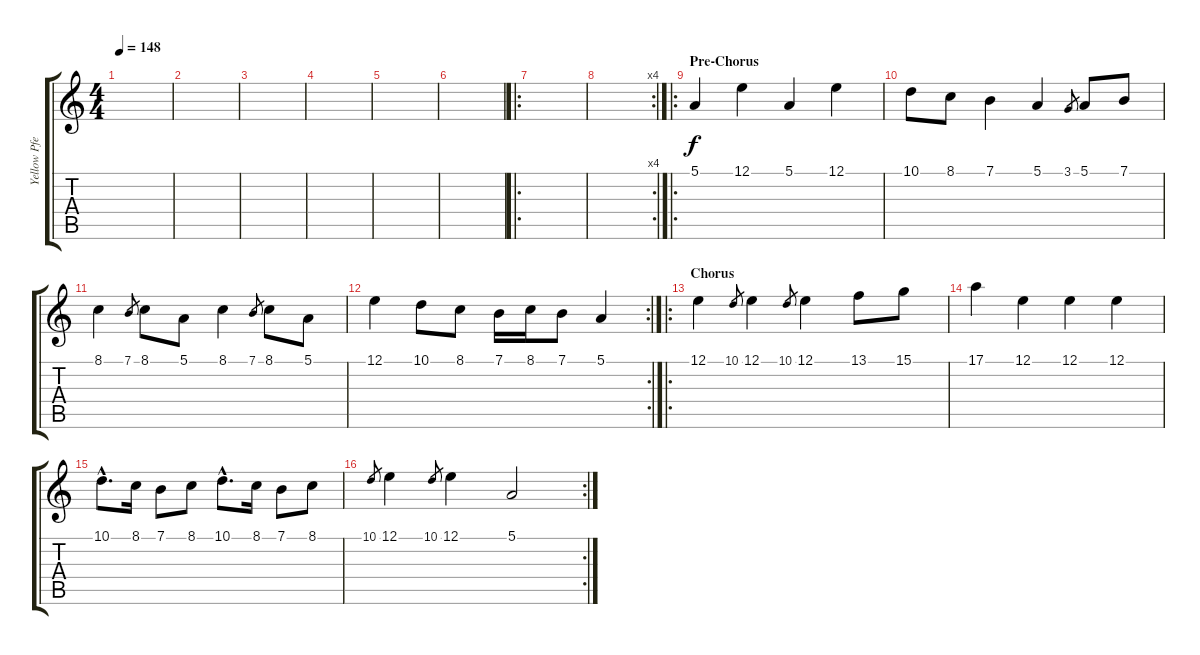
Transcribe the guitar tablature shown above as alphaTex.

\track ("Yellow Pfeiffer" "Yellow Pfe") {instrument bagpipe}
\staff {score tabs}
\tuning (E4 B3 G3 D3 A2 E2) {hide}
\ts (4 4)
\tempo 148
\clef g2
\ks c
|
|
|
|
|
|
\ro
|
\rc 4
|
\ro
\section ("" "Pre-Chorus")
5.1.4 12.1.4 5.1.4 12.1.4 |
10.1.8 8.1.8 7.1.4 5.1.4 3.1.8{gr} 5.1.8 7.1.8 |
8.1.4 7.1.8{gr} 8.1.8 5.1.8 8.1.4 7.1.8{gr} 8.1.8 5.1.8 |
\rc 2
12.1.4 10.1.8 8.1.8 7.1.16 8.1.16 7.1.8 5.1.4 |
\ro
\section ("" "Chorus")
12.1.4 10.1.8{gr} 12.1.4 10.1.8{gr} 12.1.4 13.1.8 15.1.8 |
17.1.4 12.1.4 12.1.4 12.1.4 |
10.1{hac}.8{d} 8.1.16 7.1.8 8.1.8 10.1{hac}.8{d} 8.1.16 7.1.8 8.1.8 |
\rc 2
10.1.8{gr} 12.1.4 10.1.8{gr} 12.1.4 5.1.2
